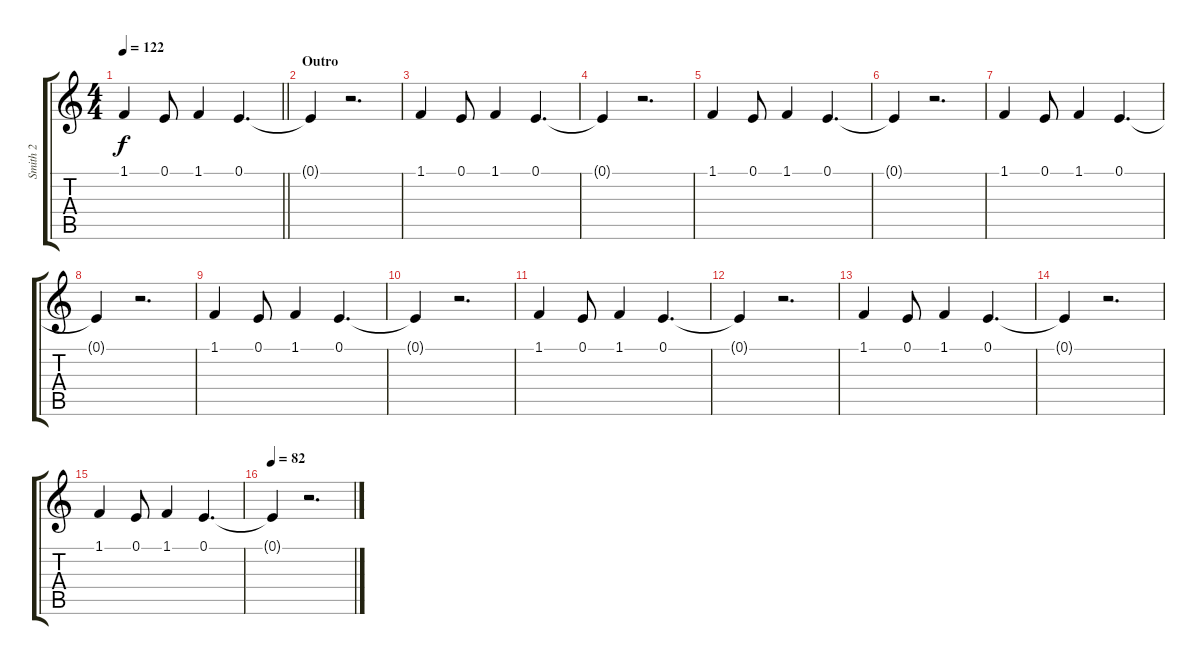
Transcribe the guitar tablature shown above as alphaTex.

\track ("Smith 2" "Smith 2") {instrument choiraahs}
\staff {score tabs}
\tuning (E4 B3 G3 D3 A2 E2) {hide}
\ts (4 4)
\tempo 122
\clef g2
\barLineRight lightlight
\ks c
1.1.4{dy f} 0.1.8 1.1.4 0.1.4{d} |
\section ("" "Outro")
0.1{t}.4 r.2{d} |
1.1.4 0.1.8 1.1.4 0.1.4{d} |
0.1{t}.4 r.2{d} |
1.1.4 0.1.8 1.1.4 0.1.4{d} |
0.1{t}.4 r.2{d} |
1.1.4 0.1.8 1.1.4 0.1.4{d} |
0.1{t}.4 r.2{d} |
1.1.4 0.1.8 1.1.4 0.1.4{d} |
0.1{t}.4 r.2{d} |
1.1.4 0.1.8 1.1.4 0.1.4{d} |
0.1{t}.4 r.2{d} |
1.1.4 0.1.8 1.1.4 0.1.4{d} |
0.1{t}.4 r.2{d} |
1.1.4 0.1.8 1.1.4 0.1.4{d} |
\tempo 82
0.1{t}.4 r.2{d}
